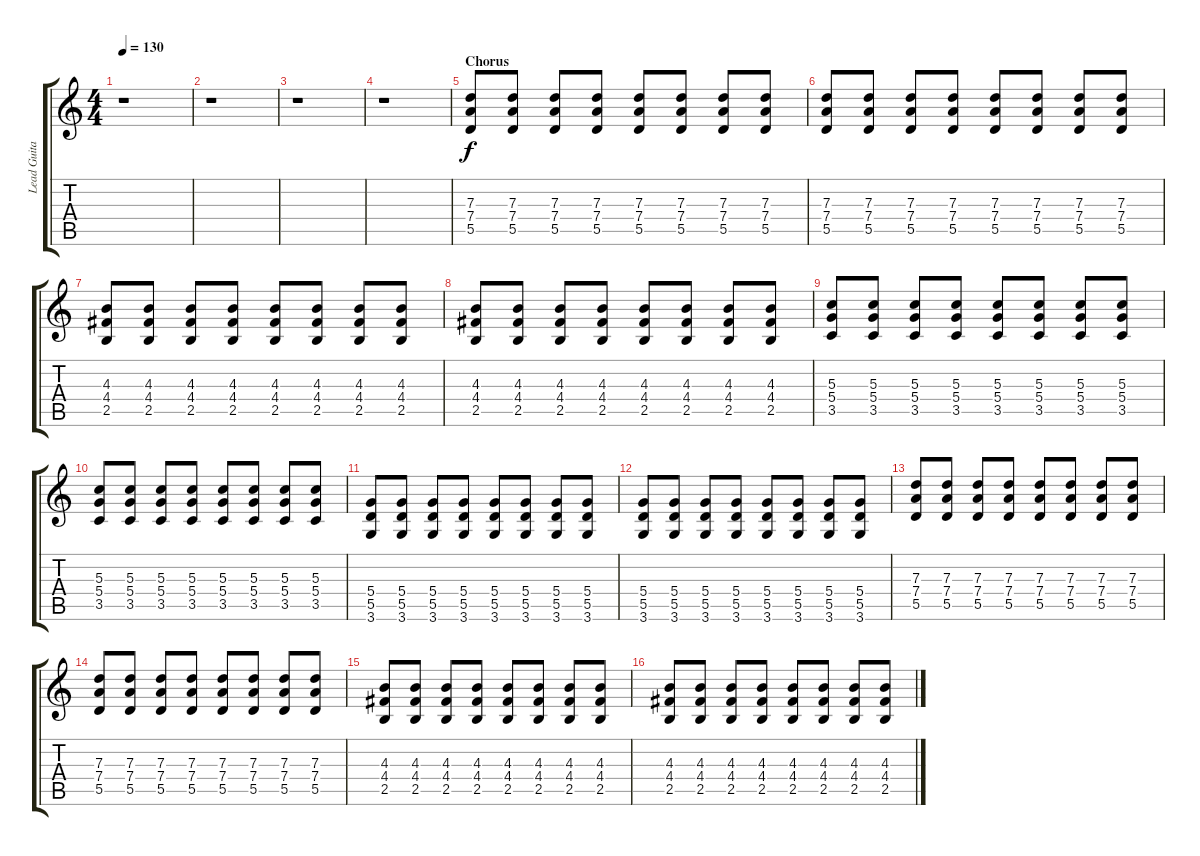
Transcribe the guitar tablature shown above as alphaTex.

\track ("Lead Guitar" "Lead Guita") {instrument distortionguitar}
\staff {score tabs}
\tuning (E4 B3 G3 D3 A2 E2) {hide}
\ts (4 4)
\tempo 130
\clef g2
\ks c
r.1{dy f} |
r.1 |
r.1 |
r.1 |
\section ("" "Chorus")
(7.3 7.4 5.5).8{volume 13} (7.3 7.4 5.5).8 (7.3 7.4 5.5).8 (7.3 7.4 5.5).8 (7.3 7.4 5.5).8 (7.3 7.4 5.5).8 (7.3 7.4 5.5).8 (7.3 7.4 5.5).8 |
(7.3 7.4 5.5).8 (7.3 7.4 5.5).8 (7.3 7.4 5.5).8 (7.3 7.4 5.5).8 (7.3 7.4 5.5).8 (7.3 7.4 5.5).8 (7.3 7.4 5.5).8 (7.3 7.4 5.5).8 |
(4.3 4.4 2.5).8 (4.3 4.4 2.5).8 (4.3 4.4 2.5).8 (4.3 4.4 2.5).8 (4.3 4.4 2.5).8 (4.3 4.4 2.5).8 (4.3 4.4 2.5).8 (4.3 4.4 2.5).8 |
(4.3 4.4 2.5).8 (4.3 4.4 2.5).8 (4.3 4.4 2.5).8 (4.3 4.4 2.5).8 (4.3 4.4 2.5).8 (4.3 4.4 2.5).8 (4.3 4.4 2.5).8 (4.3 4.4 2.5).8 |
(5.3 5.4 3.5).8 (5.3 5.4 3.5).8 (5.3 5.4 3.5).8 (5.3 5.4 3.5).8 (5.3 5.4 3.5).8 (5.3 5.4 3.5).8 (5.3 5.4 3.5).8 (5.3 5.4 3.5).8 |
(5.3 5.4 3.5).8 (5.3 5.4 3.5).8 (5.3 5.4 3.5).8 (5.3 5.4 3.5).8 (5.3 5.4 3.5).8 (5.3 5.4 3.5).8 (5.3 5.4 3.5).8 (5.3 5.4 3.5).8 |
(5.4 5.5 3.6).8 (5.4 5.5 3.6).8 (5.4 5.5 3.6).8 (5.4 5.5 3.6).8 (5.4 5.5 3.6).8 (5.4 5.5 3.6).8 (5.4 5.5 3.6).8 (5.4 5.5 3.6).8 |
(5.4 5.5 3.6).8 (5.4 5.5 3.6).8 (5.4 5.5 3.6).8 (5.4 5.5 3.6).8 (5.4 5.5 3.6).8 (5.4 5.5 3.6).8 (5.4 5.5 3.6).8 (5.4 5.5 3.6).8 |
(7.3 7.4 5.5).8 (7.3 7.4 5.5).8 (7.3 7.4 5.5).8 (7.3 7.4 5.5).8 (7.3 7.4 5.5).8 (7.3 7.4 5.5).8 (7.3 7.4 5.5).8 (7.3 7.4 5.5).8 |
(7.3 7.4 5.5).8 (7.3 7.4 5.5).8 (7.3 7.4 5.5).8 (7.3 7.4 5.5).8 (7.3 7.4 5.5).8 (7.3 7.4 5.5).8 (7.3 7.4 5.5).8 (7.3 7.4 5.5).8 |
(4.3 4.4 2.5).8 (4.3 4.4 2.5).8 (4.3 4.4 2.5).8 (4.3 4.4 2.5).8 (4.3 4.4 2.5).8 (4.3 4.4 2.5).8 (4.3 4.4 2.5).8 (4.3 4.4 2.5).8 |
(4.3 4.4 2.5).8 (4.3 4.4 2.5).8 (4.3 4.4 2.5).8 (4.3 4.4 2.5).8 (4.3 4.4 2.5).8 (4.3 4.4 2.5).8 (4.3 4.4 2.5).8 (4.3 4.4 2.5).8
